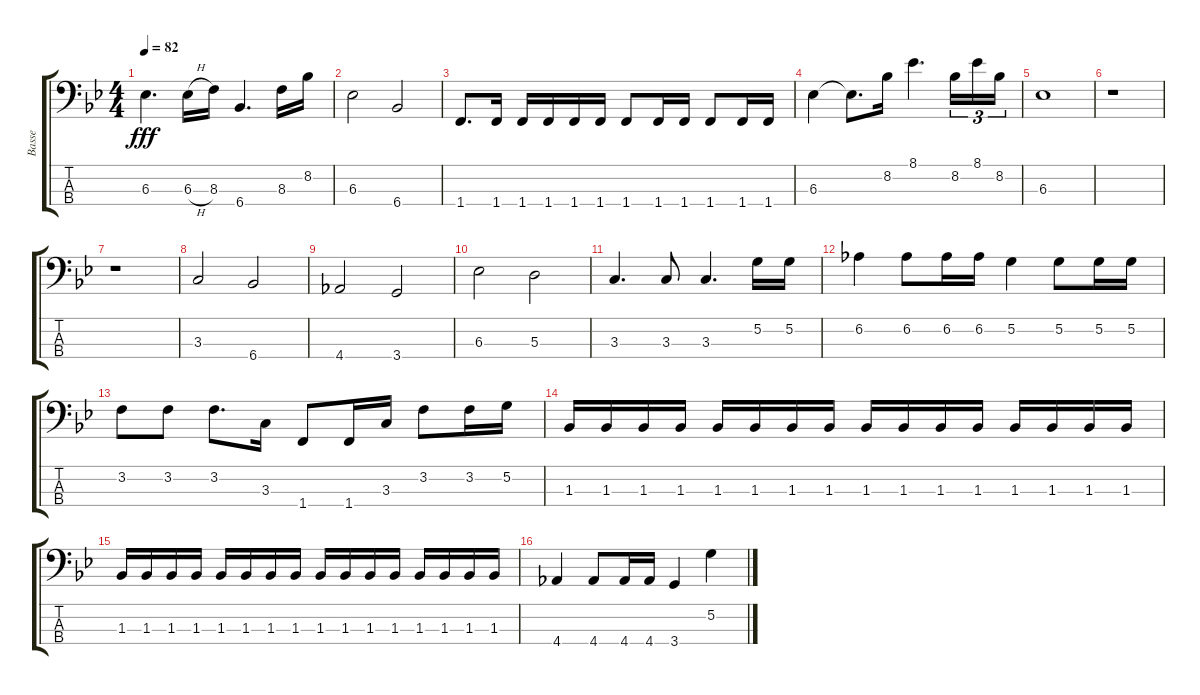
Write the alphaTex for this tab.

\track ("Basse" "Basse") {instrument electricbassfinger}
\staff {score tabs}
\tuning (G2 D2 A1 E1) {hide}
\ts (4 4)
\tempo 82
\clef f4
\ks bb
6.3.4{d dy fff} 6.3{h}.16 8.3.16 6.4.4{d} 8.3.16 8.2.16 |
6.3.2 6.4.2 |
1.4.8{d} 1.4.16 1.4.16 1.4.16 1.4.16 1.4.16 1.4.8 1.4.16 1.4.16 1.4.8 1.4.16 1.4.16 |
6.3.4 6.3{t}.8{d} 8.2.16 8.1.4{d} 8.2.16{tu (3 2)} 8.1.16{tu (3 2)} 8.2.16{tu (3 2)} |
6.3.1 |
r.1 |
r.1 |
3.3.2 6.4.2 |
4.4.2 3.4.2 |
6.3.2 5.3.2 |
3.3.4{d} 3.3.8 3.3.4{d} 5.2.16 5.2.16 |
6.2.4 6.2.8 6.2.16 6.2.16 5.2.4 5.2.8 5.2.16 5.2.16 |
3.2.8 3.2.8 3.2.8{d} 3.3.16 1.4.8 1.4.16 3.3.16 3.2.8 3.2.16 5.2.16 |
1.3.16 1.3.16 1.3.16 1.3.16 1.3.16 1.3.16 1.3.16 1.3.16 1.3.16 1.3.16 1.3.16 1.3.16 1.3.16 1.3.16 1.3.16 1.3.16 |
1.3.16 1.3.16 1.3.16 1.3.16 1.3.16 1.3.16 1.3.16 1.3.16 1.3.16 1.3.16 1.3.16 1.3.16 1.3.16 1.3.16 1.3.16 1.3.16 |
4.4.4 4.4.8 4.4.16 4.4.16 3.4.4 5.2.4
